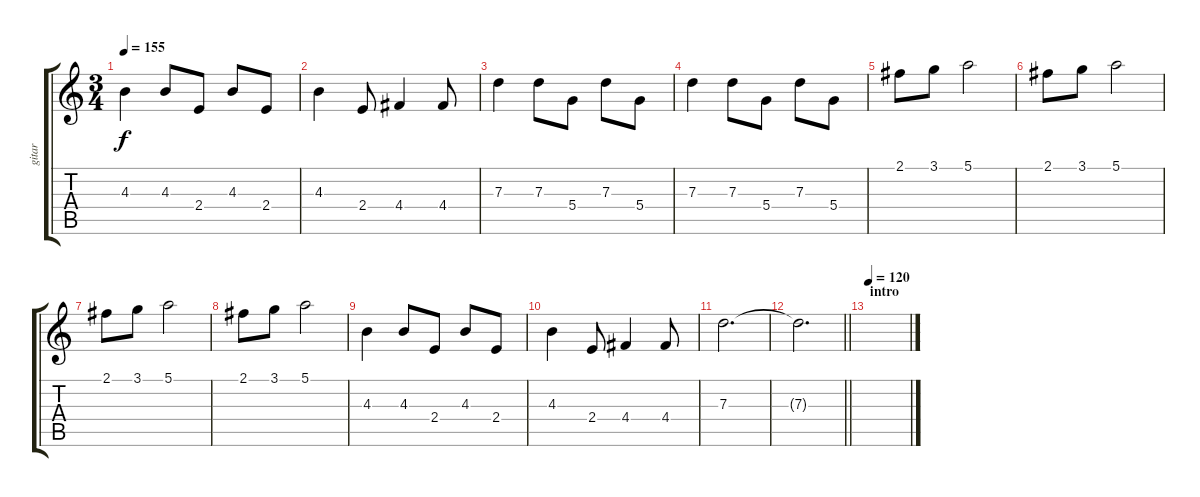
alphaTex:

\track ("gitar" "gitar") {instrument acousticguitarsteel}
\staff {score tabs}
\tuning (E4 B3 G3 D3 A2 D2) {hide}
\ts (3 4)
\section ("" "")
\tempo 155
\clef g2
\ks c
4.3.4{dy f} 4.3.8 2.4.8 4.3.8 2.4.8 |
4.3.4 2.4.8 4.4.4 4.4.8 |
7.3.4 7.3.8 5.4.8 7.3.8 5.4.8 |
7.3.4 7.3.8 5.4.8 7.3.8 5.4.8 |
2.1.8 3.1.8 5.1.2 |
2.1.8 3.1.8 5.1.2 |
2.1.8 3.1.8 5.1.2 |
2.1.8 3.1.8 5.1.2 |
4.3.4 4.3.8 2.4.8 4.3.8 2.4.8 |
4.3.4 2.4.8 4.4.4 4.4.8 |
7.3.2{d} |
\barLineRight lightlight
7.3{t}.2{d} |
\section ("" "intro")
\tempo 120
